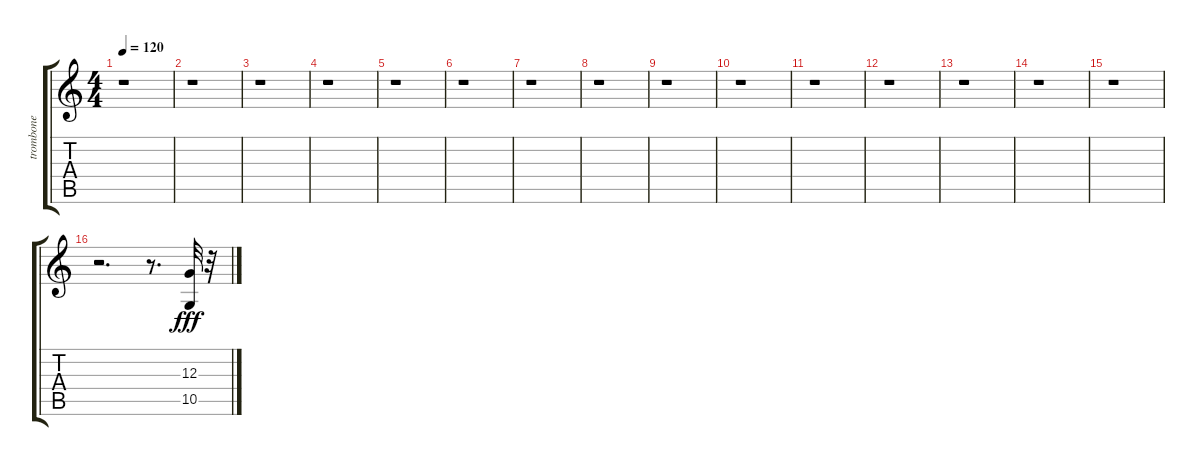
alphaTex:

\track ("trombone" "trombone") {instrument fx4atmosphere}
\staff {score tabs}
\tuning (E4 B3 G3 D3 A2 E2) {hide}
\ts (4 4)
\tempo 120
\clef g2
\ks c
r.1{dy fff instrument fx4atmosphere} |
r.1 |
r.1 |
r.1 |
r.1 |
r.1 |
r.1 |
r.1 |
r.1 |
r.1 |
r.1 |
r.1 |
r.1 |
r.1 |
r.1 |
r.2{d} r.8{d} (12.3 10.5).32 r.32
